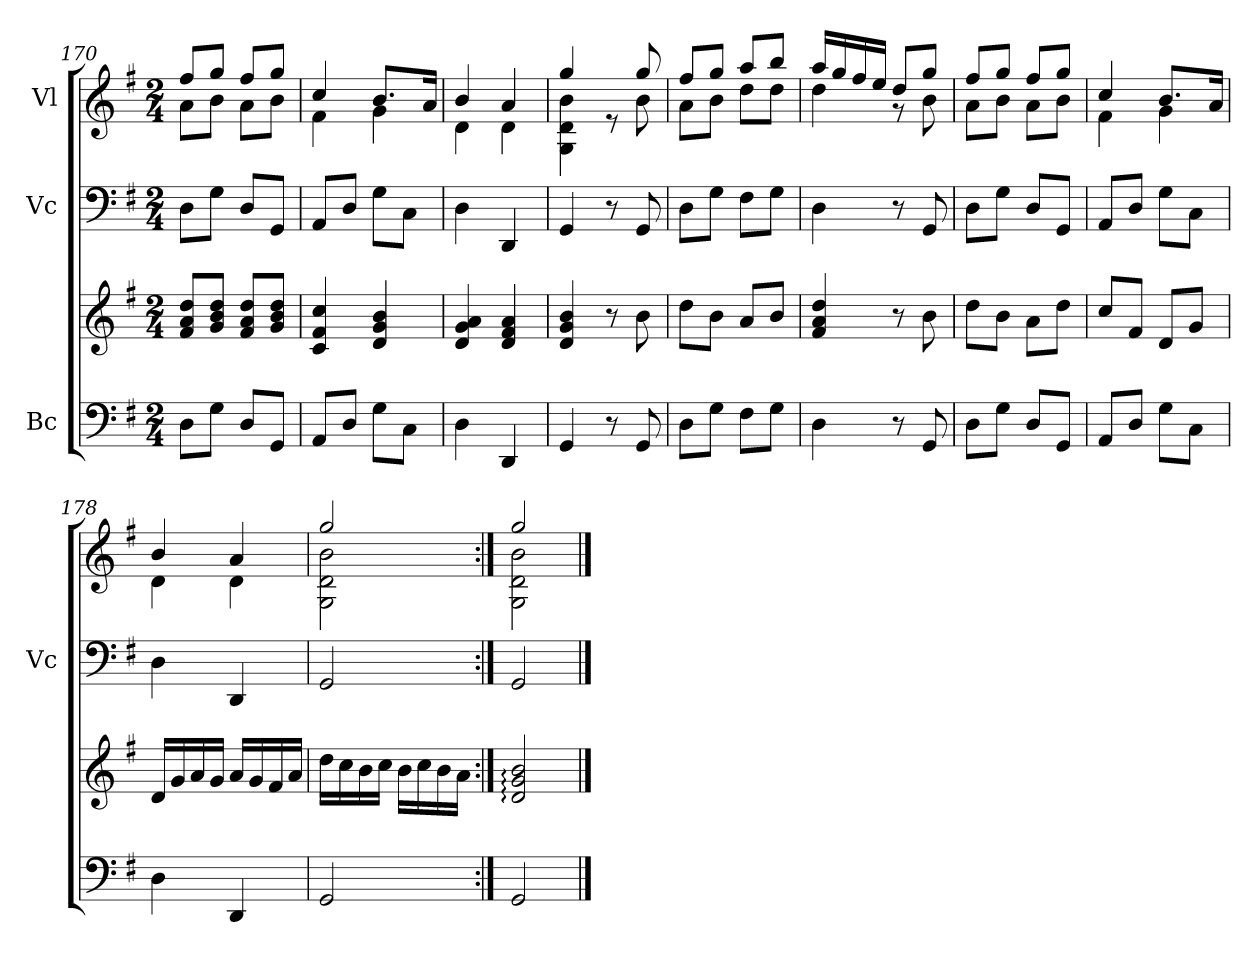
**kern	**kern	**kern	**kern
*part3	*part3	*part2	*part1
*staff4	*staff3	*staff2	*staff1
*I"Bc	*	*I"Vc	*I"Vl
*	*	*I'Vc	*
*clefF4	*clefG2	*clefF4	*clefG2
*k[f#]	*k[f#]	*k[f#]	*k[f#]
*M2/4	*M2/4	*M2/4	*M2/4
=170	=170	=170	=170
*	*	*	*^
8D\L	8f#/ 8a/ 8dd/L	8D\L	8ff#/L	8a\L
8G\J	8g/ 8b/ 8dd/J	8G\J	8gg/J	8b\J
8D/L	8f#/ 8a/ 8dd/L	8D/L	8ff#/L	8a\L
8GG/J	8g/ 8b/ 8dd/J	8GG/J	8gg/J	8b\J
=171	=171	=171	=171	=171
8AA/L	4c/ 4f#/ 4cc/	8AA/L	4cc/	4f#\
8D/J	.	8D/J	.	.
8G\L	4d/ 4g/ 4b/	8G\L	8.b/L	4g\
8C\J	.	8C\J	.	.
.	.	.	16a/Jk	.
=172	=172	=172	=172	=172
4D\	4d/ 4g/ 4a/	4D\	4b/	4d\
4DD/	4d/ 4f#/ 4a/	4DD/	4a/	4d\
=173	=173	=173	=173	=173
4GG/	4d/ 4g/ 4b/	4GG/	4gg/	4G\ 4d\ 4b\
8r	8r	8r	8re	8ryy
8GG/	8b\	8GG/	8gg/	8b\
!!LO:LB:g=z	!!
=174	=174	=174	=174	=174
8D\L	8dd\L	8D\L	8ff#/L	8a\L
8G\J	8b\J	8G\J	8gg/J	8b\J
8F#\L	8a/L	8F#\L	8aa/L	8dd\L
8G\J	8b/J	8G\J	8bb/J	8dd\J
=175	=175	=175	=175	=175
4D\	4f#/ 4a/ 4dd/	4D\	16aa/LL	4dd\
.	.	.	16gg/	.
.	.	.	16ff#/	.
.	.	.	16ee/JJ	.
8r	8r	8r	8dd/L	8r
8GG/	8b\	8GG/	8gg/J	8b\
=176	=176	=176	=176	=176
8D\L	8dd\L	8D\L	8ff#/L	8a\L
8G\J	8b\J	8G\J	8gg/J	8b\J
8D/L	8a\L	8D/L	8ff#/L	8a\L
8GG/J	8dd\J	8GG/J	8gg/J	8b\J
=177	=177	=177	=177	=177
8AA/L	8cc/L	8AA/L	4cc/	4f#\
8D/J	8f#/J	8D/J	.	.
8G\L	8d/L	8G\L	8.b/L	4g\
8C\J	8g/J	8C\J	.	.
.	.	.	16a/Jk	.
=178	=178	=178	=178	=178
4D\	16d/LL	4D\	4b/	4d\
.	16g/	.	.	.
.	16a/	.	.	.
.	16g/JJ	.	.	.
4DD/	16a/LL	4DD/	4a/	4d\
.	16g/	.	.	.
.	16f#/	.	.	.
.	16a/JJ	.	.	.
=179	=179	=179	=179	=179
2GG/	16dd\LL	2GG/	2gg/	2G\ 2d\ 2b\
.	16cc\	.	.	.
.	16b\	.	.	.
.	16cc\JJ	.	.	.
.	16b\LL	.	.	.
.	16cc\	.	.	.
.	16b\	.	.	.
.	16a\JJ	.	.	.
=180:|!	=180:|!	=180:|!	=180:|!	=180:|!
2GG/	2d/: 2g/: 2b/:	2GG/	2gg/	2G\ 2d\ 2b\
*	*	*	*v	*v
==	==	==	==
*-	*-	*-	*-
